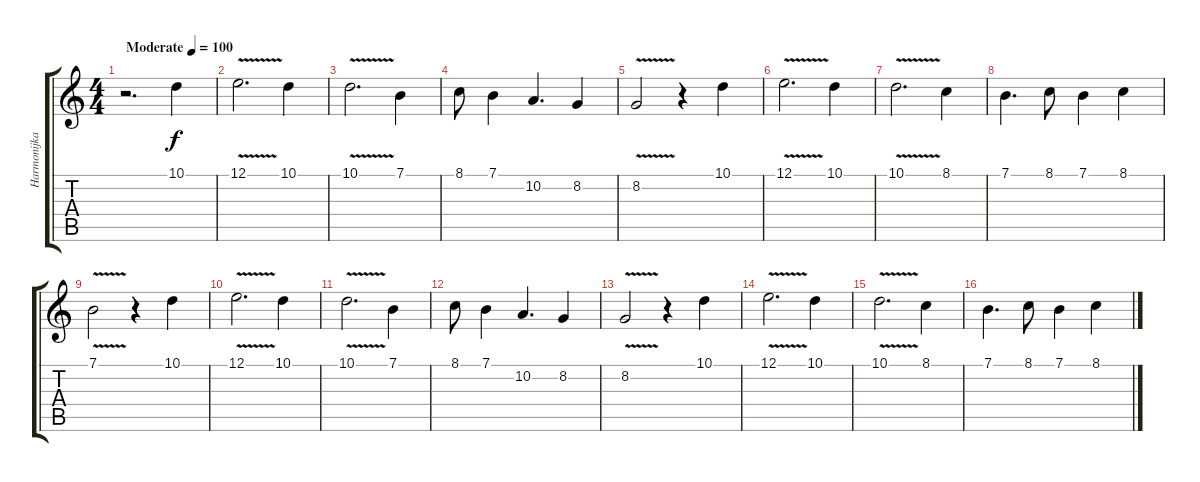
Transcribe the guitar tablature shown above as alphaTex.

\track ("Harmonijka" "Harmonijka") {instrument harmonica}
\staff {score tabs}
\tuning (E4 B3 G3 D3 A2 E2) {hide}
\ts (4 4)
\tempo (100 "Moderate")
\clef g2
\ks c
r.2{d dy f instrument harmonica} 10.1.4 |
12.1{v}.2{d} 10.1.4 |
10.1{v}.2{d} 7.1.4 |
8.1.8 7.1.4 10.2.4{d} 8.2.4 |
8.2{v}.2 r.4 10.1.4 |
12.1{v}.2{d} 10.1.4 |
10.1{v}.2{d} 8.1.4 |
7.1.4{d} 8.1.8 7.1.4 8.1.4 |
7.1{v}.2 r.4 10.1.4 |
12.1{v}.2{d} 10.1.4 |
10.1{v}.2{d} 7.1.4 |
8.1.8 7.1.4 10.2.4{d} 8.2.4 |
8.2{v}.2 r.4 10.1.4 |
12.1{v}.2{d} 10.1.4 |
10.1{v}.2{d} 8.1.4 |
7.1.4{d} 8.1.8 7.1.4 8.1.4
